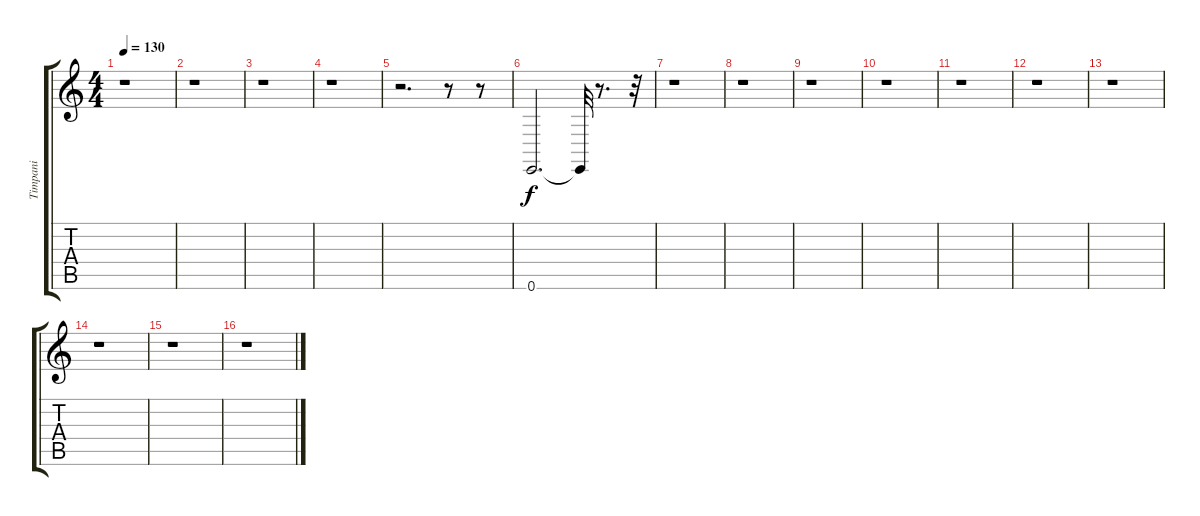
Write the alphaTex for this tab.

\track ("Timpani" "Timpani") {instrument timpani}
\staff {score tabs}
\tuning (E4 B3 G3 D3 A2 E2) {hide}
\ts (4 4)
\tempo 130
\clef g2
\ks c
r.1{dy f instrument timpani} |
r.1 |
r.1 |
r.1 |
r.2{d} r.8 r.8 |
0.6.2{d} 0.6{t}.32 r.8{d} r.32 |
r.1 |
r.1 |
r.1 |
r.1 |
r.1 |
r.1 |
r.1 |
r.1 |
r.1 |
r.1
